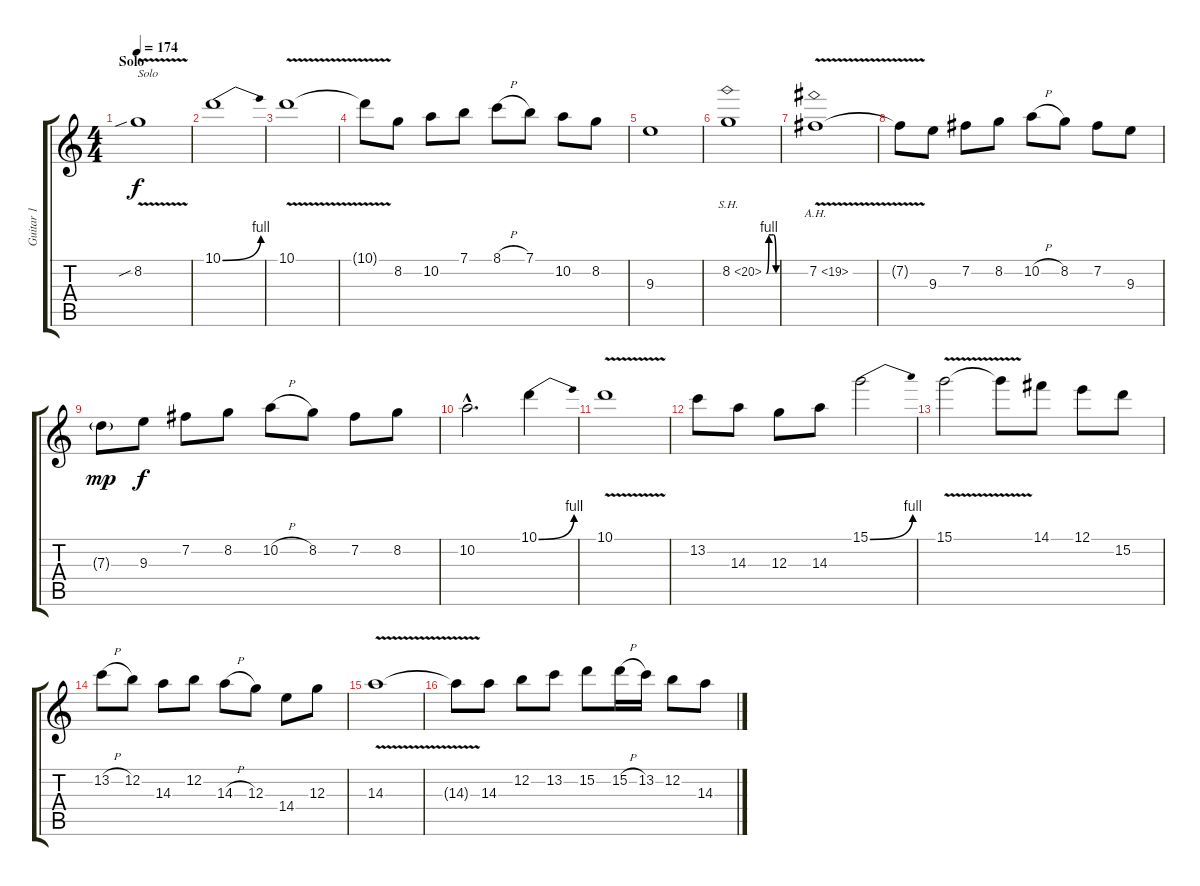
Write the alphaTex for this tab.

\track ("Guitar 1" "Guitar 1") {instrument distortionguitar}
\staff {score tabs}
\tuning (E4 B3 G3 D3 A2 E2) {hide}
\ts (4 4)
\section ("" "Solo")
\tempo 174
\clef g2
\ks c
8.2{v sib}.1{txt "Solo" dy f} |
10.1{be (bend 0 0 60 4)}.1 |
10.1{v}.1 |
10.1{t}.8 8.2.8 10.2.8 7.1.8 8.1{h}.8 7.1.8 10.2.8 8.2.8 |
9.3.1 |
8.2{be (custom 0 0 15 4 30 4 45 4 60 0) sh 12}.1 |
7.2{ah 12 v}.1 |
7.2{t}.8 9.3.8 7.2.8 8.2.8 10.2{h}.8 8.2.8 7.2.8 9.3.8 |
7.3{g}.8{dy mp} 9.3.8{dy f} 7.2.8 8.2.8 10.2{h}.8 8.2.8 7.2.8 8.2.8 |
10.2{hac}.2{d} 10.1{be (bend 0 0 60 4)}.4 |
10.1{v}.1 |
13.2.8 14.3.8 12.3.8 14.3.8 15.1{be (bend 0 0 60 4)}.2 |
15.1{v}.2 15.1{t}.8 14.1.8 12.1.8 15.2.8 |
13.2{h}.8 12.2.8 14.3.8 12.2.8 14.3{h}.8 12.3.8 14.4.8 12.3.8 |
14.3{v}.1 |
14.3{t}.8 14.3.8 12.2.8 13.2.8 15.2.8 15.2{h}.16 13.2.16 12.2.8 14.3.8
